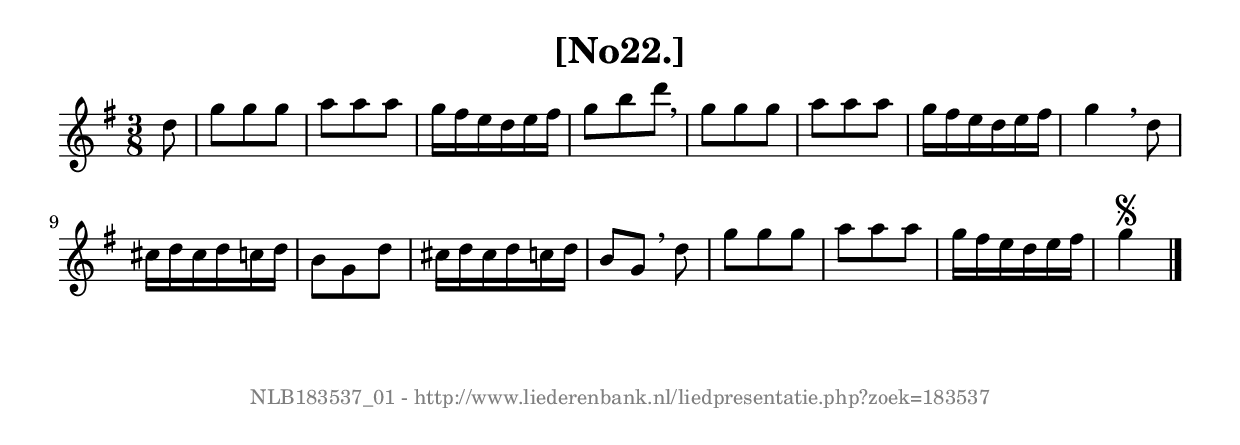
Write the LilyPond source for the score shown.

%
% produced by wce2krn 1.64 (7 June 2014)
%
\version"2.16"
#(append! paper-alist '(("long" . (cons (* 210 mm) (* 2000 mm)))))
#(set-default-paper-size "long")
sb = {\breathe}
mBreak = {\breathe }
bBreak = {\breathe }
x = {\once\override NoteHead #'style = #'cross }
gl=\glissando
itime={\override Staff.TimeSignature #'stencil = ##f }
ficta = {\once\set suggestAccidentals = ##t}
fine = {\once\override Score.RehearsalMark #'self-alignment-X = #1 \mark \markup {\italic{Fine}}}
dc = {\once\override Score.RehearsalMark #'self-alignment-X = #1 \mark \markup {\italic{D.C.}}}
dcf = {\once\override Score.RehearsalMark #'self-alignment-X = #1 \mark \markup {\italic{D.C. al Fine}}}
dcc = {\once\override Score.RehearsalMark #'self-alignment-X = #1 \mark \markup {\italic{D.C. al Coda}}}
ds = {\once\override Score.RehearsalMark #'self-alignment-X = #1 \mark \markup {\italic{D.S.}}}
dsf = {\once\override Score.RehearsalMark #'self-alignment-X = #1 \mark \markup {\italic{D.S. al Fine}}}
dsc = {\once\override Score.RehearsalMark #'self-alignment-X = #1 \mark \markup {\italic{D.S. al Coda}}}
pv = {\set Score.repeatCommands = #'((volta "1"))}
sv = {\set Score.repeatCommands = #'((volta "2"))}
tv = {\set Score.repeatCommands = #'((volta "3"))}
qv = {\set Score.repeatCommands = #'((volta "4"))}
xv = {\set Score.repeatCommands = #'((volta #f))}
\header{ tagline = ""
title = "[No22.]"
}
\score {{
\key g \major
\relative g'
{
\set melismaBusyProperties = #'()
\partial 32*4
\time 3/8
\tempo 4=120
\override Score.MetronomeMark #'transparent = ##t
\override Score.RehearsalMark #'break-visibility = #(vector #t #t #f)
d'8 g g g a a a g16 fis e d e fis g8 b d \sb g, g g a a a g16 fis e d e fis g4 \mBreak
d8 cis16 d cis d c d b8 g d' cis16 d cis d c d b8 g \sb d' g g g a a a g16 fis e d e fis g4\segno \bar "|."
 }}
 \midi { }
 \layout {
            indent = 0.0\cm
}
}
\markup { \vspace #0 } \markup { \with-color #grey \fill-line { \center-column { \smaller "NLB183537_01 - http://www.liederenbank.nl/liedpresentatie.php?zoek=183537" } } }
